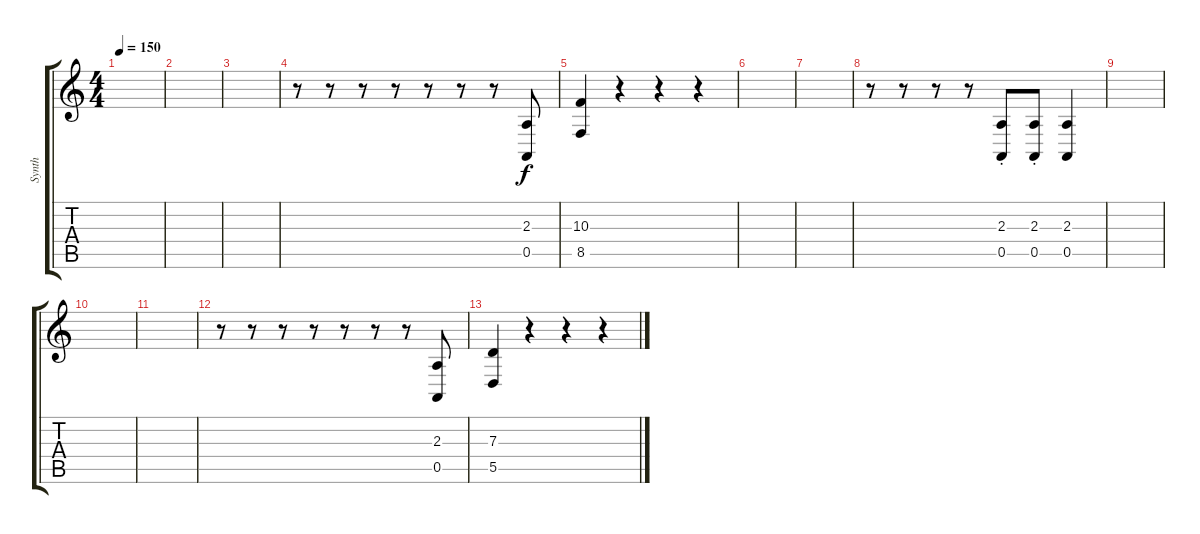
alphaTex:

\track ("Synth" "Synth") {instrument lead2sawtooth}
\staff {score tabs}
\tuning (E4 B3 G3 D3 A2 E2) {hide}
\ts (4 4)
\tempo 150
\clef g2
\ks c
|
|
|
r.8 r.8 r.8 r.8 r.8 r.8 r.8 (2.3 0.5).8 |
(10.3 8.5).4 r.4 r.4 r.4 |
|
|
r.8 r.8 r.8 r.8 (2.3{st} 0.5{st}).8 (2.3{st} 0.5{st}).8 (2.3 0.5).4 |
|
|
|
r.8 r.8 r.8 r.8 r.8 r.8 r.8 (2.3 0.5).8 |
(7.3 5.5).4 r.4 r.4 r.4
